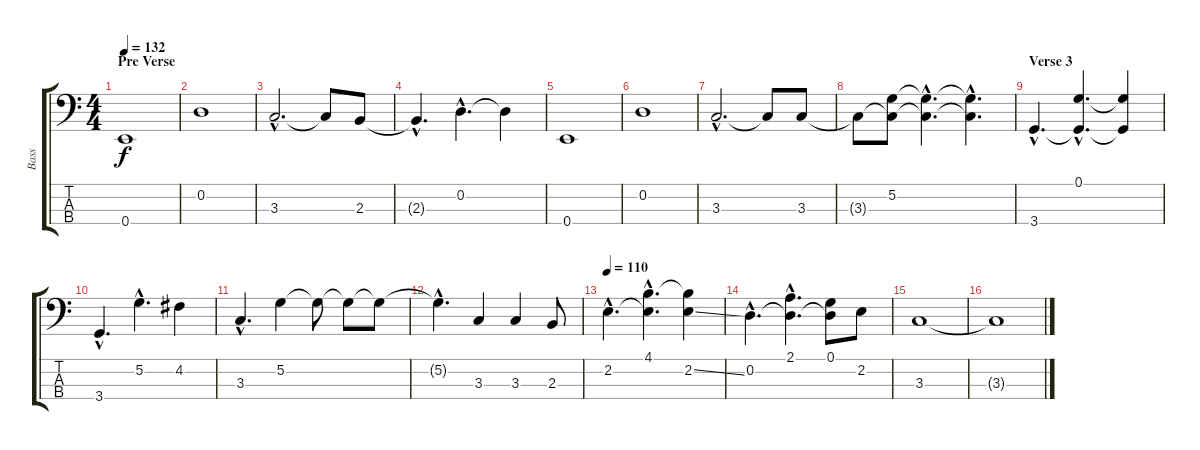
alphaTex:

\track ("Bass" "Bass") {instrument electricbassfinger}
\staff {score tabs}
\tuning (G2 D2 A1 E1) {hide}
\ts (4 4)
\section ("" "Pre Verse")
\tempo 132
\clef f4
\ks c
0.4.1{dy f} |
0.2.1 |
3.3{hac}.2{d} 3.3{t}.8 2.3.8 |
2.3{hac t}.4{d} 0.2{hac}.4{d} 0.2{t}.4 |
0.4.1 |
0.2.1 |
3.3{hac}.2{d} 3.3{t}.8 3.3.8 |
3.3{t}.8 (5.2 3.3{t}).8 (5.2{hac t} 3.3{hac t}).4{d} (5.2{hac t} 3.3{hac t}).4{d} |
\section ("" "Verse 3")
3.4{hac}.4{d} (0.1{hac} 3.4{hac t}).4{d} (0.1{t} 3.4{t}).4 |
3.4{hac}.4{d} 5.2{hac}.4{d} 4.2.4 |
3.3{hac}.4{d} 5.2.4 5.2{t}.8 5.2{t}.8 5.2{t}.8 |
5.2{hac t}.4{d} 3.3.4 3.3.4 2.3.8 |
\tempo 110
2.2{hac}.4{d} (4.1{hac} 2.2{hac t}).4{d} (4.1{t} 2.2{ss}).4 |
0.2{hac}.4{d} (2.1{hac} 0.2{hac t}).4{d} (0.1 0.2{t}).8 2.2.8 |
3.3.1 |
3.3{t}.1
